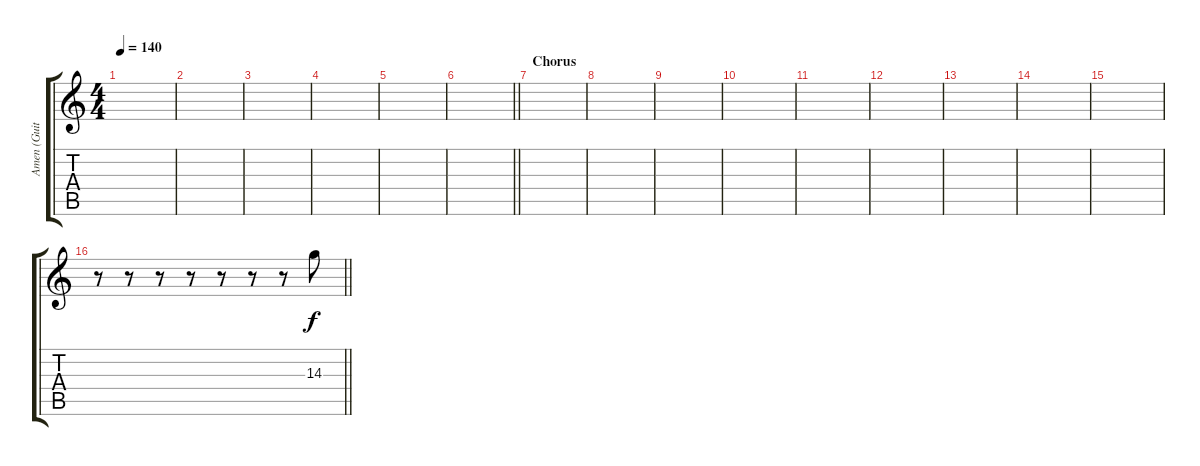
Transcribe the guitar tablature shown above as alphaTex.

\track ("Amen (Guitar Studio 1)" "Amen (Guit") {instrument distortionguitar}
\staff {score tabs}
\tuning (D4 A3 F3 C3 G2 D2) {hide}
\ts (4 4)
\tempo 140
\clef g2
\ks c
|
|
|
|
|
\barLineRight lightlight
|
\section ("" "Chorus")
|
|
|
|
|
|
|
|
|
\barLineRight lightlight
r.8 r.8 r.8 r.8 r.8 r.8 r.8 14.3.8
